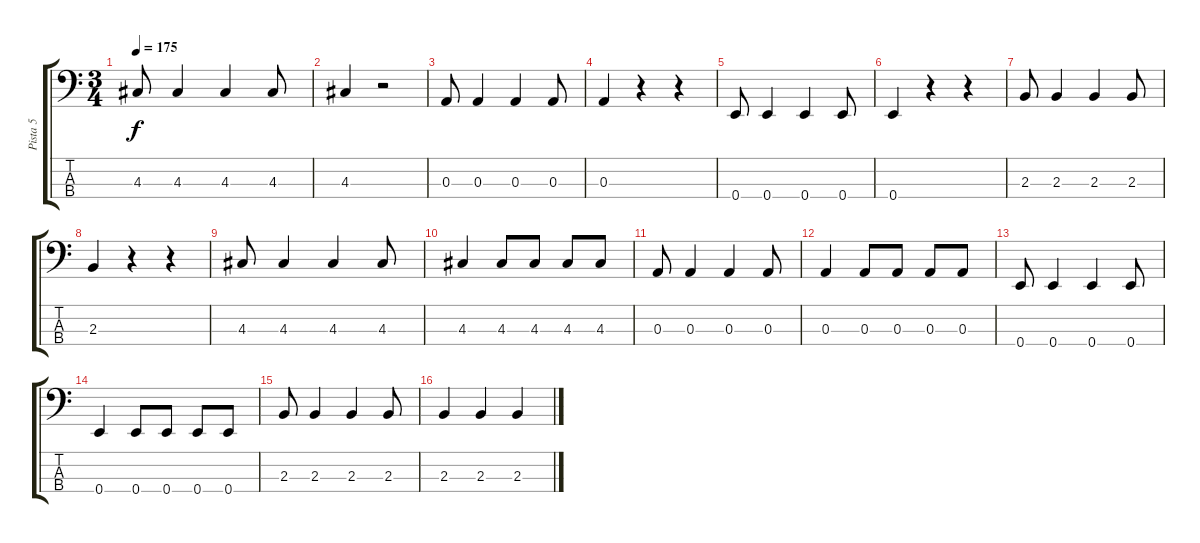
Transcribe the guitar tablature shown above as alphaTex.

\track ("Pista 5" "Pista 5") {instrument electricbassfinger}
\staff {score tabs}
\tuning (G2 D2 A1 E1) {hide}
\ts (3 4)
\tempo 175
\clef f4
\ks c
4.3.8{dy f} 4.3.4 4.3.4 4.3.8 |
4.3.4 r.2 |
0.3.8 0.3.4 0.3.4 0.3.8 |
0.3.4 r.4 r.4 |
0.4.8 0.4.4 0.4.4 0.4.8 |
0.4.4 r.4 r.4 |
2.3.8 2.3.4 2.3.4 2.3.8 |
2.3.4 r.4 r.4 |
4.3.8 4.3.4 4.3.4 4.3.8 |
4.3.4 4.3.8 4.3.8 4.3.8 4.3.8 |
0.3.8 0.3.4 0.3.4 0.3.8 |
0.3.4 0.3.8 0.3.8 0.3.8 0.3.8 |
0.4.8 0.4.4 0.4.4 0.4.8 |
0.4.4 0.4.8 0.4.8 0.4.8 0.4.8 |
2.3.8 2.3.4 2.3.4 2.3.8 |
2.3.4 2.3.4 2.3.4
